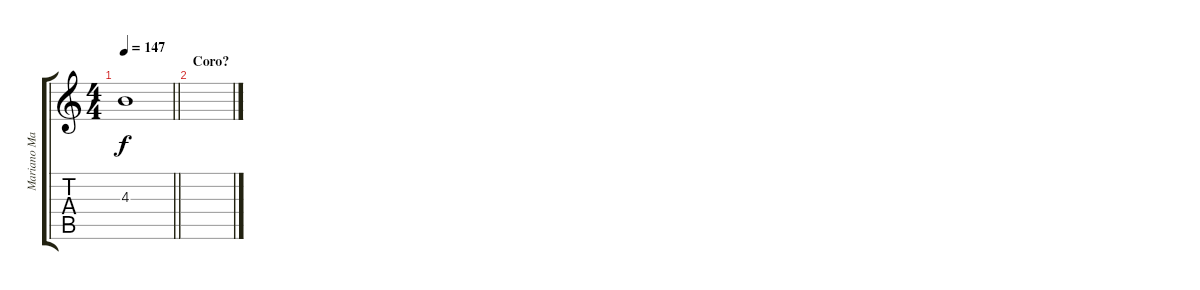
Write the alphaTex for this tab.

\track ("Mariano Martinez" "Mariano Ma") {instrument overdrivenguitar}
\staff {score tabs}
\tuning (E4 B3 G3 D3 A2 E2) {hide}
\ts (4 4)
\tempo 147
\clef g2
\barLineRight lightlight
\ks c
4.3{t}.1{dy f} |
\section ("" "Coro?")
